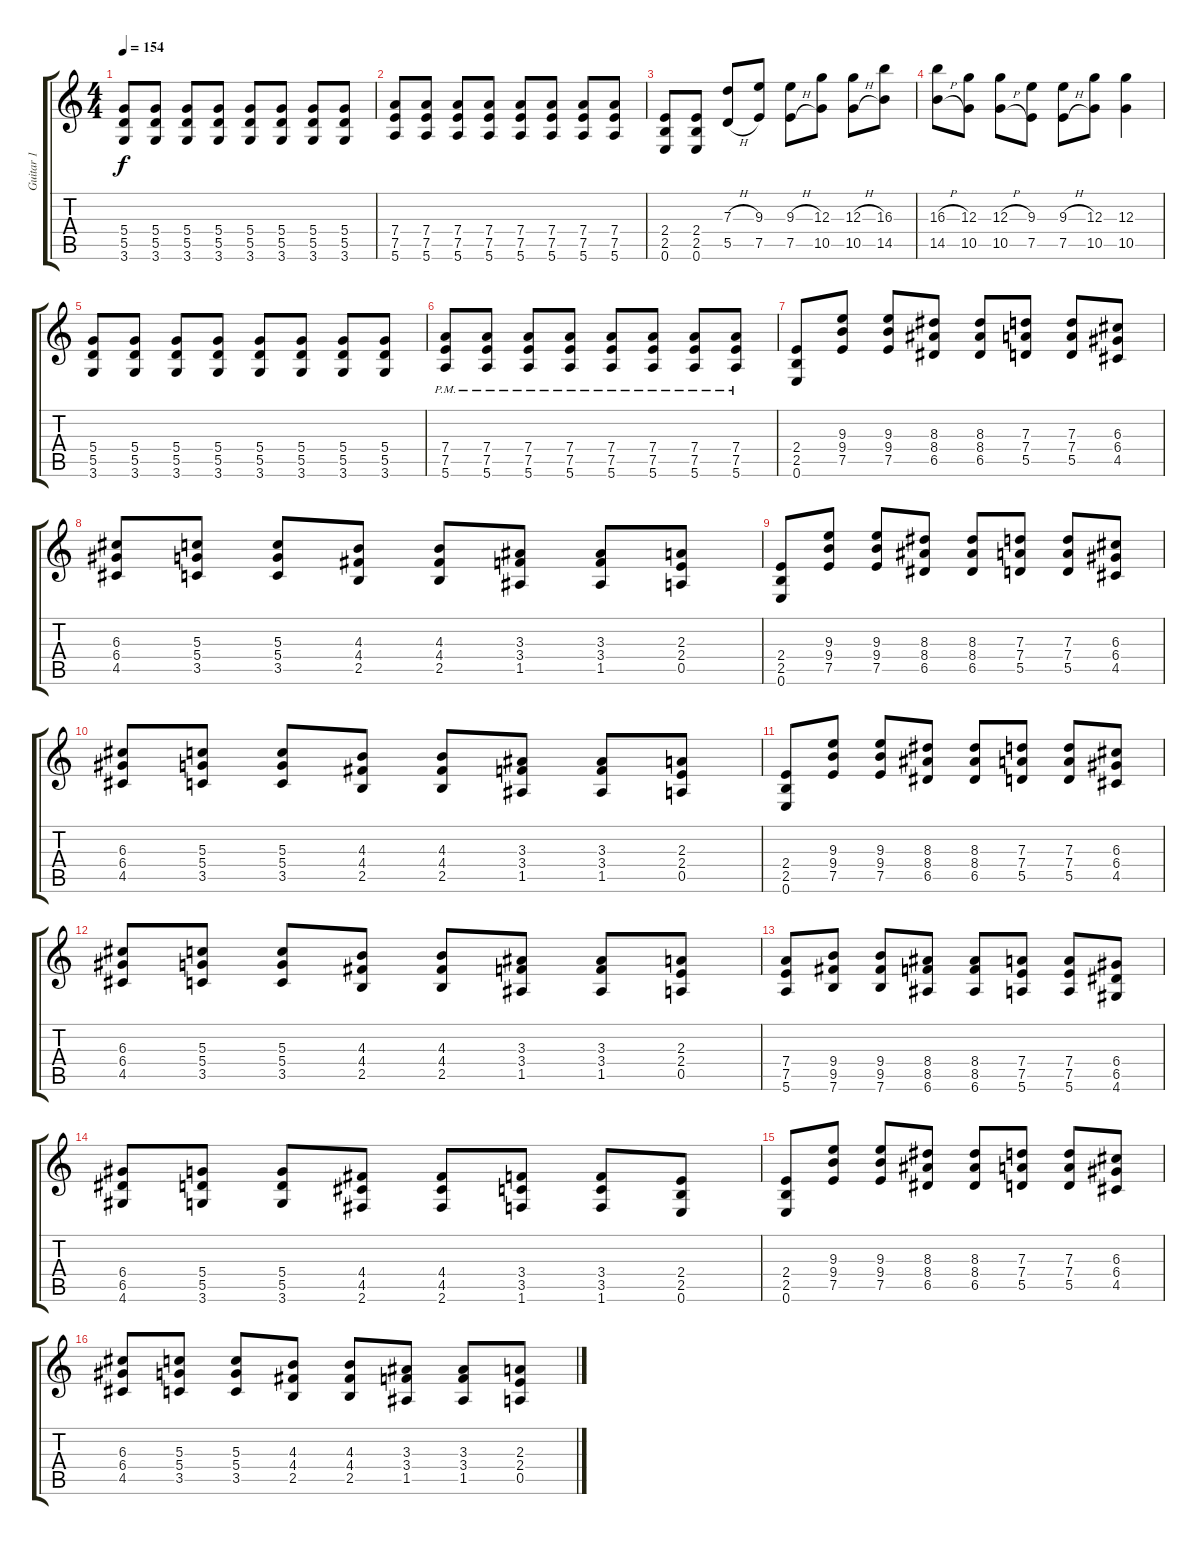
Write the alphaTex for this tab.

\track ("Guitar 1" "Guitar 1") {instrument distortionguitar}
\staff {score tabs}
\tuning (E4 B3 G3 D3 A2 E2) {hide}
\ts (4 4)
\tempo 154
\clef g2
\ks c
(5.4 5.5 3.6).8{dy f} (5.4 5.5 3.6).8 (5.4 5.5 3.6).8 (5.4 5.5 3.6).8 (5.4 5.5 3.6).8 (5.4 5.5 3.6).8 (5.4 5.5 3.6).8 (5.4 5.5 3.6).8 |
(7.4 7.5 5.6).8 (7.4 7.5 5.6).8 (7.4 7.5 5.6).8 (7.4 7.5 5.6).8 (7.4 7.5 5.6).8 (7.4 7.5 5.6).8 (7.4 7.5 5.6).8 (7.4 7.5 5.6).8 |
(2.4 2.5 0.6).8 (2.4 2.5 0.6).8 (7.3{h} 5.5{h}).8 (9.3 7.5).8 (9.3{h} 7.5{h}).8 (12.3 10.5).8 (12.3{h} 10.5{h}).8 (16.3 14.5).8 |
(16.3{h} 14.5{h}).8 (12.3 10.5).8 (12.3{h} 10.5{h}).8 (9.3 7.5).8 (9.3{h} 7.5{h}).8 (12.3 10.5).8 (12.3 10.5).4 |
(5.4 5.5 3.6).8 (5.4 5.5 3.6).8 (5.4 5.5 3.6).8 (5.4 5.5 3.6).8 (5.4 5.5 3.6).8 (5.4 5.5 3.6).8 (5.4 5.5 3.6).8 (5.4 5.5 3.6).8 |
(7.4{pm} 7.5{pm} 5.6{pm}).8 (7.4{pm} 7.5{pm} 5.6{pm}).8 (7.4{pm} 7.5{pm} 5.6{pm}).8 (7.4{pm} 7.5{pm} 5.6{pm}).8 (7.4{pm} 7.5{pm} 5.6{pm}).8 (7.4{pm} 7.5{pm} 5.6{pm}).8 (7.4{pm} 7.5{pm} 5.6{pm}).8 (7.4{pm} 7.5{pm} 5.6{pm}).8 |
(2.4 2.5 0.6).8 (9.3 9.4 7.5).8 (9.3 9.4 7.5).8 (8.3 8.4 6.5).8 (8.3 8.4 6.5).8 (7.3 7.4 5.5).8 (7.3 7.4 5.5).8 (6.3 6.4 4.5).8 |
(6.3 6.4 4.5).8 (5.3 5.4 3.5).8 (5.3 5.4 3.5).8 (4.3 4.4 2.5).8 (4.3 4.4 2.5).8 (3.3 3.4 1.5).8 (3.3 3.4 1.5).8 (2.3 2.4 0.5).8 |
(2.4 2.5 0.6).8 (9.3 9.4 7.5).8 (9.3 9.4 7.5).8 (8.3 8.4 6.5).8 (8.3 8.4 6.5).8 (7.3 7.4 5.5).8 (7.3 7.4 5.5).8 (6.3 6.4 4.5).8 |
(6.3 6.4 4.5).8 (5.3 5.4 3.5).8 (5.3 5.4 3.5).8 (4.3 4.4 2.5).8 (4.3 4.4 2.5).8 (3.3 3.4 1.5).8 (3.3 3.4 1.5).8 (2.3 2.4 0.5).8 |
(2.4 2.5 0.6).8 (9.3 9.4 7.5).8 (9.3 9.4 7.5).8 (8.3 8.4 6.5).8 (8.3 8.4 6.5).8 (7.3 7.4 5.5).8 (7.3 7.4 5.5).8 (6.3 6.4 4.5).8 |
(6.3 6.4 4.5).8 (5.3 5.4 3.5).8 (5.3 5.4 3.5).8 (4.3 4.4 2.5).8 (4.3 4.4 2.5).8 (3.3 3.4 1.5).8 (3.3 3.4 1.5).8 (2.3 2.4 0.5).8 |
(7.4 7.5 5.6).8 (9.4 9.5 7.6).8 (9.4 9.5 7.6).8 (8.4 8.5 6.6).8 (8.4 8.5 6.6).8 (7.4 7.5 5.6).8 (7.4 7.5 5.6).8 (6.4 6.5 4.6).8 |
(6.4 6.5 4.6).8 (5.4 5.5 3.6).8 (5.4 5.5 3.6).8 (4.4 4.5 2.6).8 (4.4 4.5 2.6).8 (3.4 3.5 1.6).8 (3.4 3.5 1.6).8 (2.4 2.5 0.6).8 |
(2.4 2.5 0.6).8 (9.3 9.4 7.5).8 (9.3 9.4 7.5).8 (8.3 8.4 6.5).8 (8.3 8.4 6.5).8 (7.3 7.4 5.5).8 (7.3 7.4 5.5).8 (6.3 6.4 4.5).8 |
(6.3 6.4 4.5).8 (5.3 5.4 3.5).8 (5.3 5.4 3.5).8 (4.3 4.4 2.5).8 (4.3 4.4 2.5).8 (3.3 3.4 1.5).8 (3.3 3.4 1.5).8 (2.3 2.4 0.5).8
